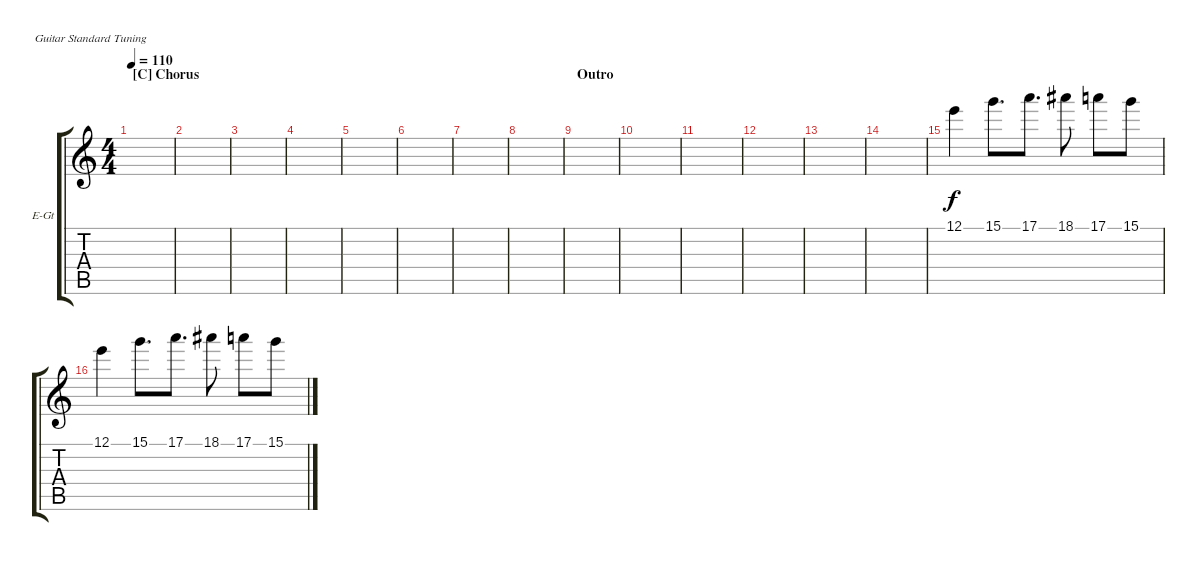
\defaultSystemsLayout 4
\bracketExtendMode groupsimilarinstruments
\firstSystemTrackNameOrientation horizontal
\otherSystemsTrackNameOrientation horizontal
\track ("Electric Guitar" "E-Gt") {instrument distortionguitar}
\staff {score tabs}
\tuning (E4 B3 G3 D3 A2 E2)
\ts (4 4)
\section ("C" "Chorus ")
\tempo 110
\clef g2
\scale
0.333333
\ks c
|
\scale
0.333333 |
\scale
0.333333 |
\scale
0.333333 |
\scale
0.333333 |
\scale
0.333333 |
\scale
0.333333 |
\scale
0.333333 |
\section ("" "Outro")
\scale
0.333333 |
\scale
0.333333 |
\scale
0.333333 |
\scale
0.333333 |
\scale
0.333333 |
\scale
0.333333 |
\scale
0.333333 12.1.4 15.1.8{d} 17.1.8{d} 18.1.8 17.1.8 15.1.8 |
\scale
0.333333 12.1.4 15.1.8{d} 17.1.8{d} 18.1.8 17.1.8 15.1.8
